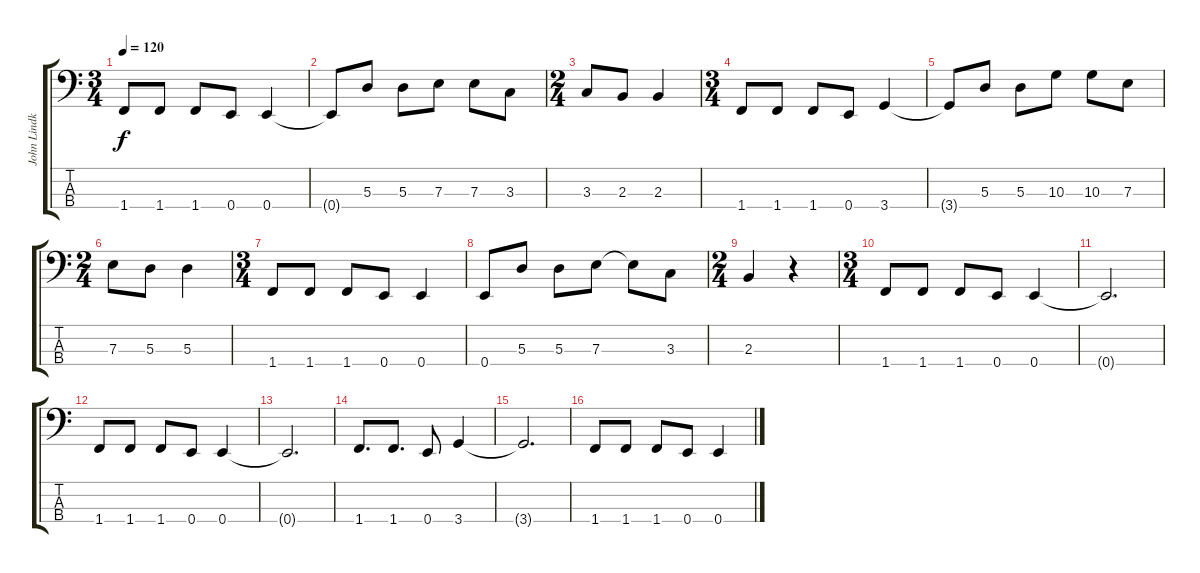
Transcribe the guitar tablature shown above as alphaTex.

\track ("John Lindkvist" "John Lindk") {instrument electricbasspick}
\staff {score tabs}
\tuning (G2 D2 A1 E1) {hide}
\ts (3 4)
\tempo 120
\clef f4
\ks c
1.4.8{dy f} 1.4.8 1.4.8 0.4.8 0.4.4 |
0.4{t}.8 5.3.8 5.3.8 7.3.8 7.3.8 3.3.8 |
\ts (2 4)
3.3.8 2.3.8 2.3.4 |
\ts (3 4)
1.4.8 1.4.8 1.4.8 0.4.8 3.4.4 |
3.4{t}.8 5.3.8 5.3.8 10.3.8 10.3.8 7.3.8 |
\ts (2 4)
7.3.8 5.3.8 5.3.4 |
\ts (3 4)
1.4.8 1.4.8 1.4.8 0.4.8 0.4.4 |
0.4.8 5.3.8 5.3.8 7.3.8 7.3{t}.8 3.3.8 |
\ts (2 4)
2.3.4 r.4 |
\ts (3 4)
1.4.8 1.4.8 1.4.8 0.4.8 0.4.4 |
0.4{t}.2{d} |
1.4.8 1.4.8 1.4.8 0.4.8 0.4.4 |
0.4{t}.2{d} |
1.4.8{d} 1.4.8{d} 0.4.8 3.4.4 |
3.4{t}.2{d} |
1.4.8 1.4.8 1.4.8 0.4.8 0.4.4
